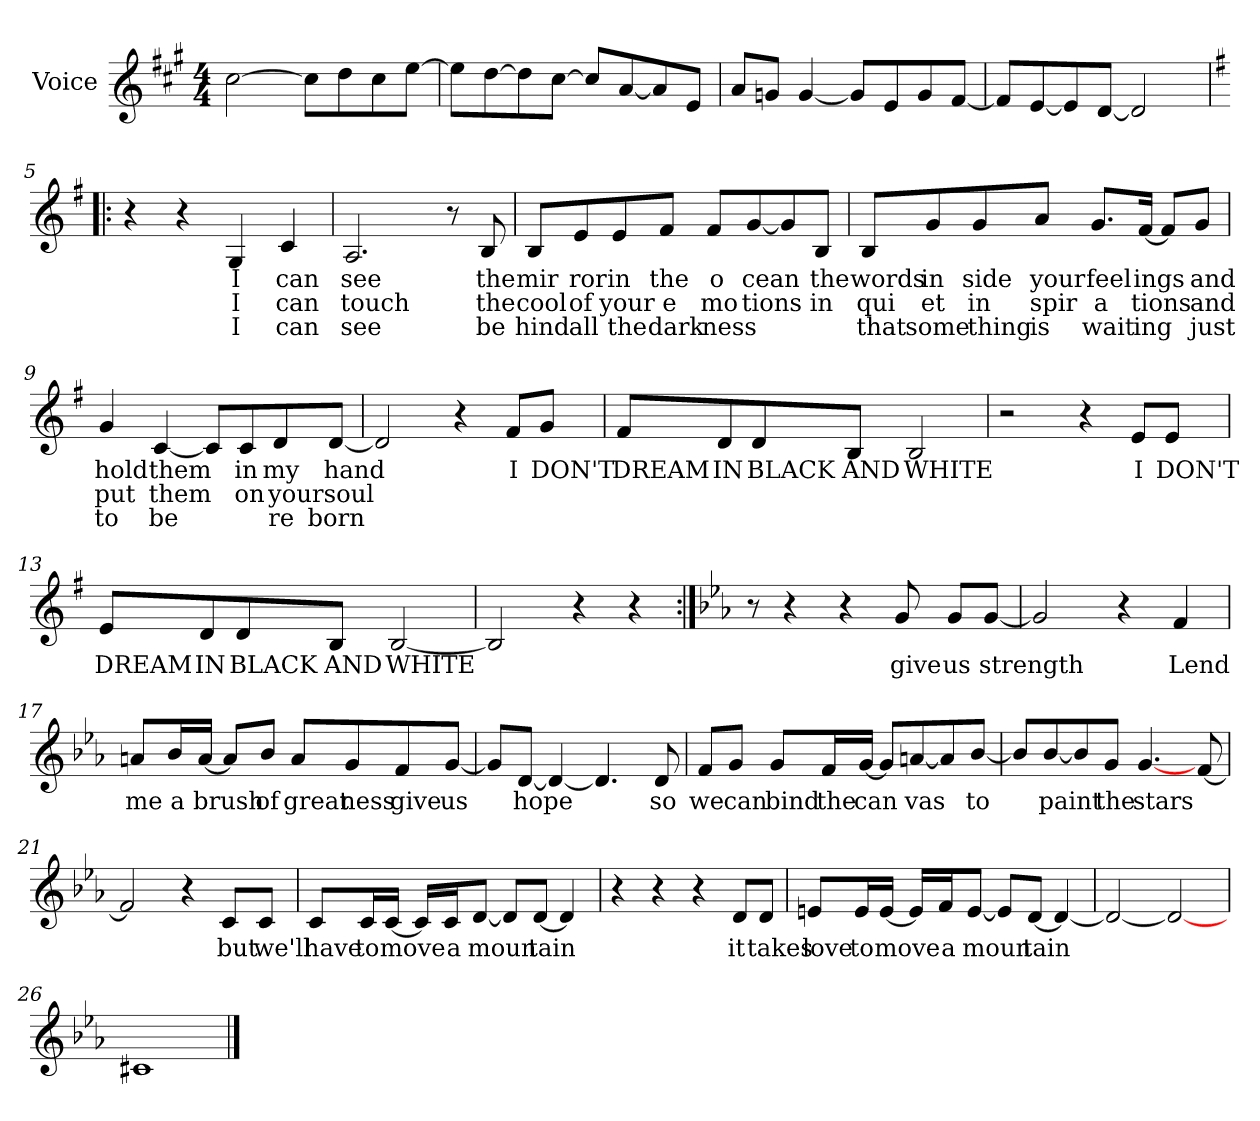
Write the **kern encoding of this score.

**kern	**text	**text	**text	**text
*part1	*part1	*part1	*part1	*part1
*staff1	*staff1	*staff1	*staff1	*staff1
*I"Voice	*	*	*	*
*I'V	*	*	*	*
*clefG2	*	*	*	*
*k[f#c#g#]	*	*	*	*
*A:	*	*	*	*
*M4/4	*	*	*	*
=1	=1	=1	=1	=1
[2cc#\	.	.	.	.
8cc#\L]	.	.	.	.
8dd\	.	.	.	.
8cc#\	.	.	.	.
[8ee\J	.	.	.	.
=2	=2	=2	=2	=2
8ee\L]	.	.	.	.
[8dd\	.	.	.	.
8dd\]	.	.	.	.
[8cc#\J	.	.	.	.
8cc#/L]	.	.	.	.
[8a/	.	.	.	.
8a/]	.	.	.	.
8e/J	.	.	.	.
=3	=3	=3	=3	=3
8a/L	.	.	.	.
8gn/J	.	.	.	.
[4g/	.	.	.	.
8g/L]	.	.	.	.
8e/	.	.	.	.
8g/	.	.	.	.
[8f#/J	.	.	.	.
=4	=4	=4	=4	=4
8f#/L]	.	.	.	.
[8e/	.	.	.	.
8e/]	.	.	.	.
[8d/J	.	.	.	.
2d/]	.	.	.	.
!!LO:LB:g=z
=5!|:	=5!|:	=5!|:	=5!|:	=5!|:
*k[f#]	*	*	*	*
*G:	*	*	*	*
4r	.	.	.	VERSES:
4r	1.	2.	3.	.
4G/	I	I	I	.
4c/	can	can	can	.
=6	=6	=6	=6	=6
2.A/	see	touch	see	.
8r	.	.	.	.
8B/	the	the	be	.
=7	=7	=7	=7	=7
8B/L	mir	cool	hind	.
8e/	ror	of	all	.
8e/	in	your	the	.
8f#/J	the	e	dark	.
8f#/L	o	mo	ness	.
[8g/	cean	tions	.	.
8g/]	.	.	.	.
8B/J	the	in	.	.
!!LO:LB:g=z
=8	=8	=8	=8	=8
8B/L	words	qui	that	.
8g/	in	et	some	.
8g/	side	in	thing	.
8a/J	your	spir	is	.
8.g/L	feel	a	wait	.
[16f#/Jk	ings	tions	ing	.
8f#/L]	.	.	.	.
8g/J	and	and	just	.
=9	=9	=9	=9	=9
4g/	hold	put	to	.
[4c/	them	them	be	.
8c/L]	.	.	.	.
8c/	in	on	.	.
8d/	my	your	re	.
[8d/J	hand	soul	born	.
=10	=10	=10	=10	=10
2d/]	.	.	.	.
4r	.	.	.	.
8f#/L	I	.	.	.
8g/J	DON'T	.	.	.
!!LO:LB:g=z
=11	=11	=11	=11	=11
8f#/L	DREAM	.	.	.
8d/	IN	.	.	.
8d/	BLACK	.	.	.
8B/J	AND	.	.	.
2B/	WHITE	.	.	.
=12	=12	=12	=12	=12
2r	.	.	.	.
4r	.	.	.	.
8e/L	I	.	.	.
8e/J	DON'T	.	.	.
=13	=13	=13	=13	=13
8e/L	DREAM	.	.	.
8d/	IN	.	.	.
8d/	BLACK	.	.	.
8B/J	AND	.	.	.
[2B/	WHITE	.	.	.
=14	=14	=14	=14	=14
2B/]	.	.	.	.
4r	.	.	CHORUS:	.
4r	.	.	.	.
!!LO:LB:g=z
=15:|!	=15:|!	=15:|!	=15:|!	=15:|!
*k[b-e-a-]	*	*	*	*
*E-:	*	*	*	*
8r	.	.	.	.
4r	.	.	.	.
4r	.	.	.	.
8g/	give	.	.	.
8g/L	us	.	.	.
[8g/J	strength	.	.	.
=16	=16	=16	=16	=16
2g/]	.	.	.	.
4r	.	.	.	.
4f/	Lend	.	.	.
=17	=17	=17	=17	=17
8an/L	me	.	.	.
16b-/L	a	.	.	.
[16a/JJ	brush	.	.	.
8a/L]	.	.	.	.
8b-/J	of	.	.	.
8a/L	great	.	.	.
8g/	ness	.	.	.
8f/	give	.	.	.
[8g/J	us	.	.	.
=18	=18	=18	=18	=18
8g/L]	.	.	.	.
[8d/J	hope	.	.	.
4d/_	.	.	.	.
4.d/]	.	.	.	.
8d/	so	.	.	.
!!LO:LB:g=z
=19	=19	=19	=19	=19
8f/L	we	.	.	.
8g/J	can	.	.	.
8g/L	bind	.	.	.
16f/L	the	.	.	.
[16g/JJ	can	.	.	.
8g/L]	.	.	.	.
[8an/	vas	.	.	.
8a/]	.	.	.	.
[8b-/J	to	.	.	.
=20	=20	=20	=20	=20
8b-/L]	.	.	.	.
[8b-/	paint	.	.	.
8b-/]	.	.	.	.
8g/J	the	.	.	.
[4.g/	stars	.	.	.
[8f/	.	.	.	.
=21	=21	=21	=21	=21
2f/]	.	.	.	.
4r	.	.	.	.
8c/L	but	.	.	.
8c/J	we'll	.	.	.
=22	=22	=22	=22	=22
8c/L	have	.	.	.
16c/L	to	.	.	.
[16c/JJ	move	.	.	.
16c/LL]	.	.	.	.
16c/J	a	.	.	.
[8d/J	moun	.	.	.
8d/L]	.	.	.	.
[8d/J	tain	.	.	.
4d/]	.	.	.	.
!!LO:LB:g=z
=23	=23	=23	=23	=23
4r	.	.	.	.
4r	.	.	.	.
4r	.	.	.	.
8d/L	it	.	.	.
8d/J	takes	.	.	.
=24	=24	=24	=24	=24
8en/L	love	.	.	.
16e/L	to	.	.	.
[16e/JJ	move	.	.	.
16e/LL]	.	.	.	.
16f/J	a	.	.	.
[8e/J	moun	.	.	.
8e/L]	.	.	.	.
[8d/J	tain	.	.	.
4d/_	.	.	.	.
=25	=25	=25	=25	=25
2d/_	.	.	.	.
2d/_	.	.	.	.
=26	=26	=26	=26	=26
1c#X	.	.	.	.
==	==	==	==	==
*-	*-	*-	*-	*-
